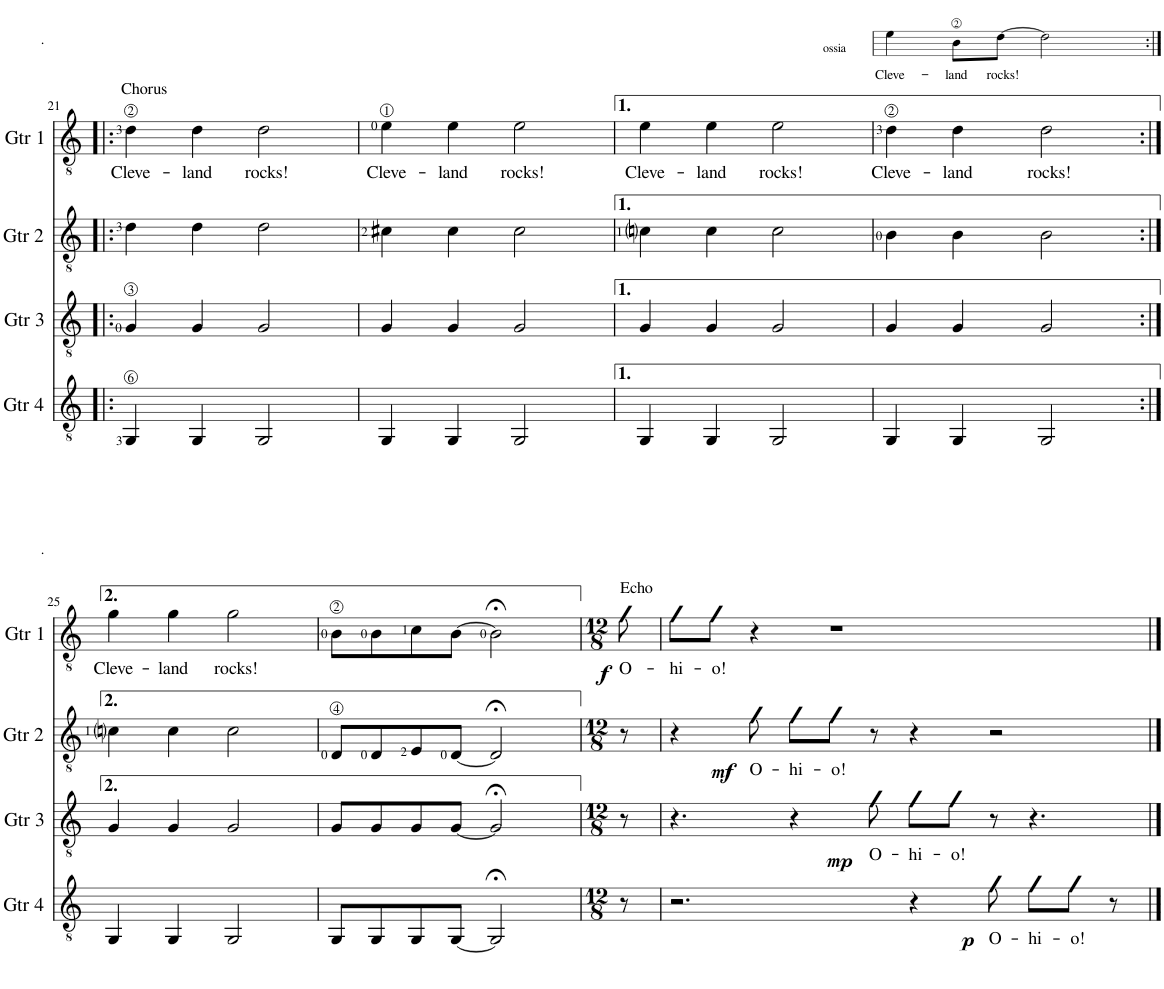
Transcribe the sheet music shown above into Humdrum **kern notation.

**kern	**text	**dynam	**kern	**text	**dynam	**kern	**text	**dynam	**kern	**text	**dynam	**kern	**text
*part5	*part5	*part5	*part4	*part4	*part4	*part3	*part3	*part3	*part2	*part2	*part2	*part1	*part1
*staff5	*staff5	*staff5	*staff4	*staff4	*staff4	*staff3	*staff3	*staff3	*staff2	*staff2	*staff2	*staff1	*staff1
*I"Guitar 4 .	*	*	*I"Guitar 3 .	*	*	*I"Guitar 2 .	*	*	*I"Guitar 1 .	*	*	*I"Classical Guitar	*
*I'Gtr 4	*	*	*I'Gtr 3	*	*	*I'Gtr 2	*	*	*I'Gtr 1	*	*	*	*
!!LO:PB:g=z
*clefGv2	*	*	*clefGv2	*	*	*clefGv2	*	*	*clefGv2	*	*	*clefGv2	*
*k[]	*	*	*k[]	*	*	*k[]	*	*	*k[]	*	*	*k[]	*
*M4/4	*	*	*M4/4	*	*	*M4/4	*	*	*M4/4	*	*	*M4/4	*
=21!|:	=21!|:	=21!|:	=21!|:	=21!|:	=21!|:	=21!|:	=21!|:	=21!|:	=21!|:	=21!|:	=21!|:	=21!|:	=21!|:
!	!	!	!	!	!	!	!	!	!	!	!	!LO:TX:b:t=Chorus	!
!	!	!	!	!	!	!	!	!	!	!LO:LY:b	!	!	!
4GG/	.	.	4G/	.	.	4d\	.	.	4d\	Cleve-	.	1r	.
!	!	!	!	!	!	!	!	!	!	!LO:LY:b	!	!	!
4GG/	.	.	4G/	.	.	4d\	.	.	4d\	-land	.	.	.
!	!	!	!	!	!	!	!	!	!	!LO:LY:b	!	!	!
2GG/	.	.	2G/	.	.	2d\	.	.	2d\	rocks!	.	.	.
=22	=22	=22	=22	=22	=22	=22	=22	=22	=22	=22	=22	=22	=22
!	!	!	!	!	!	!	!	!	!	!LO:LY:b	!	!	!
4GG/	.	.	4G/	.	.	4c#X\	.	.	4e\	Cleve-	.	1r	.
!	!	!	!	!	!	!	!	!	!	!LO:LY:b	!	!	!
4GG/	.	.	4G/	.	.	4c#\	.	.	4e\	-land	.	.	.
!	!	!	!	!	!	!	!	!	!	!LO:LY:b	!	!	!
2GG/	.	.	2G/	.	.	2c#\	.	.	2e\	rocks!	.	.	.
=23	=23	=23	=23	=23	=23	=23	=23	=23	=23	=23	=23	=23	=23
!	!	!	!	!	!	!	!	!	!	!LO:LY:b	!	!	!
4GG/	.	.	4G/	.	.	4cni\	.	.	4e\	Cleve-	.	1r	.
!	!	!	!	!	!	!	!	!	!	!LO:LY:b	!	!	!
4GG/	.	.	4G/	.	.	4c\	.	.	4e\	-land	.	.	.
!	!	!	!	!	!	!	!	!	!	!LO:LY:b	!	!	!
2GG/	.	.	2G/	.	.	2c\	.	.	2e\	rocks!	.	.	.
=24	=24	=24	=24	=24	=24	=24	=24	=24	=24	=24	=24	=24	=24
!	!	!	!	!	!	!	!	!	!	!	!	!LO:TX:a:t=ossia	!
!	!	!	!	!	!	!	!	!	!	!LO:LY:b	!	!	!LO:LY:b
4GG/	.	.	4G/	.	.	4B\	.	.	4d\	Cleve-	.	4e\	Cleve-
!	!	!	!	!	!	!	!	!	!	!LO:LY:b	!	!	!LO:LY:b
4GG/	.	.	4G/	.	.	4B\	.	.	4d\	-land	.	8B\L	-land
!	!	!	!	!	!	!	!	!	!	!	!	!	!LO:LY:b
.	.	.	.	.	.	.	.	.	.	.	.	[8d\J	rocks!
!	!	!	!	!	!	!	!	!	!	!LO:LY:b	!	!	!
2GG/	.	.	2G/	.	.	2B\	.	.	2d\	rocks!	.	2d\]	.
!!LO:LB:g=z
=25:|!	=25:|!	=25:|!	=25:|!	=25:|!	=25:|!	=25:|!	=25:|!	=25:|!	=25:|!	=25:|!	=25:|!	=25:|!	=25:|!
!	!	!	!	!	!	!	!	!	!	!LO:LY:b	!	!	!
4GG/	.	.	4G/	.	.	4cni\	.	.	4g\	Cleve-	.	1r	.
!	!	!	!	!	!	!	!	!	!	!LO:LY:b	!	!	!
4GG/	.	.	4G/	.	.	4c\	.	.	4g\	-land	.	.	.
!	!	!	!	!	!	!	!	!	!	!LO:LY:b	!	!	!
2GG/	.	.	2G/	.	.	2c\	.	.	2g\	rocks!	.	.	.
=26	=26	=26	=26	=26	=26	=26	=26	=26	=26	=26	=26	=26	=26
8GG/L	.	.	8G/L	.	.	8D/L	.	.	8B\L	.	.	1r	.
8GG/	.	.	8G/	.	.	8D/	.	.	8B\	.	.	.	.
8GG/	.	.	8G/	.	.	8E/	.	.	8c\	.	.	.	.
[8GG/J	.	.	[8G/J	.	.	[8D/J	.	.	[8B\J	.	.	.	.
2GG;</]	.	.	2G;</]	.	.	2D;</]	.	.	2B;<\]	.	.	.	.
=27	=27	=27	=27	=27	=27	=27	=27	=27	=27	=27	=27	=27	=27
*M12/8	*	*	*M12/8	*	*	*M12/8	*	*	*M12/8	*	*	*M12/8	*
!	!	!	!	!	!	!	!	!	!	!	!	!LO:TX:b:t=Echo	!
!	!	!	!	!	!	!	!	!	!	!LO:LY:b	!LO:DY:b	!	!
8r	.	.	8r	.	.	8r	.	.	8g\	O-	f	8r	.
=28	=28	=28	=28	=28	=28	=28	=28	=28	=28	=28	=28	=28	=28
!	!	!	!	!	!	!	!	!	!	!LO:LY:b	!	!	!
2.r	.	.	4.r	.	.	4r	.	.	8g\L	-hi-	.	1.r	.
!	!	!	!	!	!	!	!	!	!	!LO:LY:b	!	!	!
.	.	.	.	.	.	.	.	.	8g\J	-o!	.	.	.
!	!	!	!	!	!	!	!LO:LY:b	!LO:DY:b	!	!	!	!	!
.	.	.	.	.	.	8g\	O-	mf	4r	.	.	.	.
!	!	!	!	!	!	!	!LO:LY:b	!	!	!	!	!	!
.	.	.	4r	.	.	8g\L	-hi-	.	.	.	.	.	.
!	!	!	!	!	!	!	!LO:LY:b	!	!	!	!	!	!
.	.	.	.	.	.	8g\J	-o!	.	1r	.	.	.	.
!	!	!	!	!LO:LY:b	!LO:DY:b	!	!	!	!	!	!	!	!
.	.	.	8g\	O-	mp	8r	.	.	.	.	.	.	.
!	!	!	!	!LO:LY:b	!	!	!	!	!	!	!	!	!
4r	.	.	8g\L	-hi-	.	4r	.	.	.	.	.	.	.
!	!	!	!	!LO:LY:b	!	!	!	!	!	!	!	!	!
.	.	.	8g\J	-o!	.	.	.	.	.	.	.	.	.
!	!LO:LY:b	!LO:DY:b	!	!	!	!	!	!	!	!	!	!	!
8g\	O-	p	8r	.	.	2r	.	.	.	.	.	.	.
!	!LO:LY:b	!	!	!	!	!	!	!	!	!	!	!	!
8g\L	-hi-	.	4.r	.	.	.	.	.	.	.	.	.	.
!	!LO:LY:b	!	!	!	!	!	!	!	!	!	!	!	!
8g\J	-o!	.	.	.	.	.	.	.	.	.	.	.	.
8r	.	.	.	.	.	.	.	.	.	.	.	.	.
==	==	==	==	==	==	==	==	==	==	==	==	==	==
*-	*-	*-	*-	*-	*-	*-	*-	*-	*-	*-	*-	*-	*-
